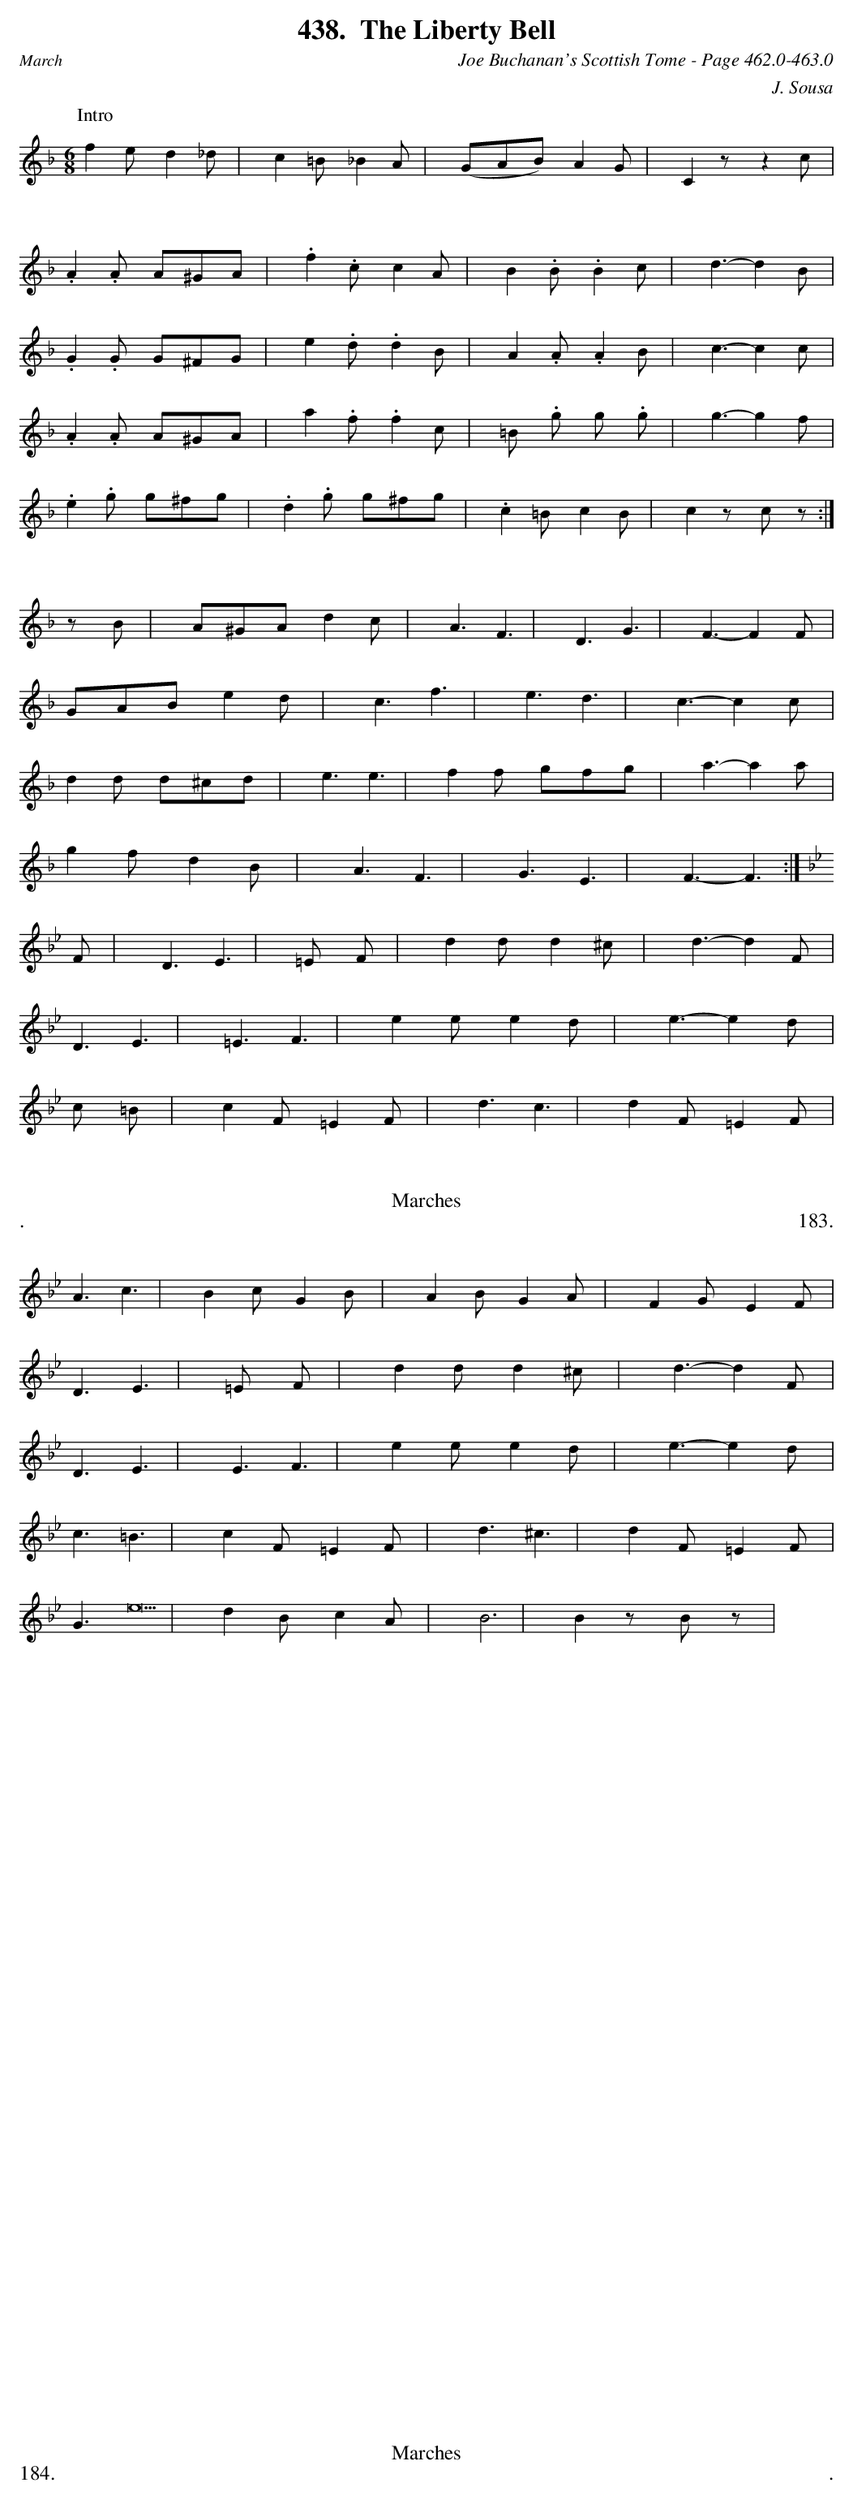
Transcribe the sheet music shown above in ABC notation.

X:1
T:Liberty Bell, The
C:Joe Buchanan's Scottish Tome - Page 462.0-463.0
C:J. Sousa
L:1/8
M:6/8
K:F
W:Intro
%%vskip 0
f2 e d2 _d | c2 =B _B2 A | (GAB) A2 G | C2 z z2 c |
%%vskip 25
.A2 .A A^GA | .f2 .c c2 A | B2 .B .B2 c | d3- d2 B |
.G2 .G G^FG | e2 .d .d2 B | A2 .A .A2 B | c3- c2 c |
.A2 .A A^GA | a2 .f .f2 c | =B .g g .g | g3- g2 f |
.e2 .g g^fg | .d2 .g g^fg | .c2 =B c2 B | c2 z c z :|
%%vskip 25
zB | A^GA d2 c | A3 F3 | D3 G3 | F3- F2 F |
GAB e2 d | c3 f3 | e3 d3 | c3- c2 c |
d2 d d^cd | e3 e3 | f2 f gfg | a3- a2 a |
g2 f d2 B  | A3 F3 | G3 E3 | F3- F3 :|
[K:Bb]F | D3 E3 | =E F | d2 d d2 ^c | d3- d2 F |
D3 E3 | =E3 F3 | e2 e e2 d | e3- e2 d |
c =B | c2 F =E2 F | d3 c3 | d2 F =E2 F |
A3 c3 | B2 c G2 B | A2 B G2 A | F2 G E2 F |
D3 E3 | =E F | d2 d d2 ^c | d3- d2 F |
D3 E3 | E3 F3 | e2 e e2 d | e3- e2 d |
c3 =B3 | c2 F =E2 F | d3 ^c3 | d2 F =E2 F |
G3 e33 | d2 Bc2A | B6 | B2 z B z |
